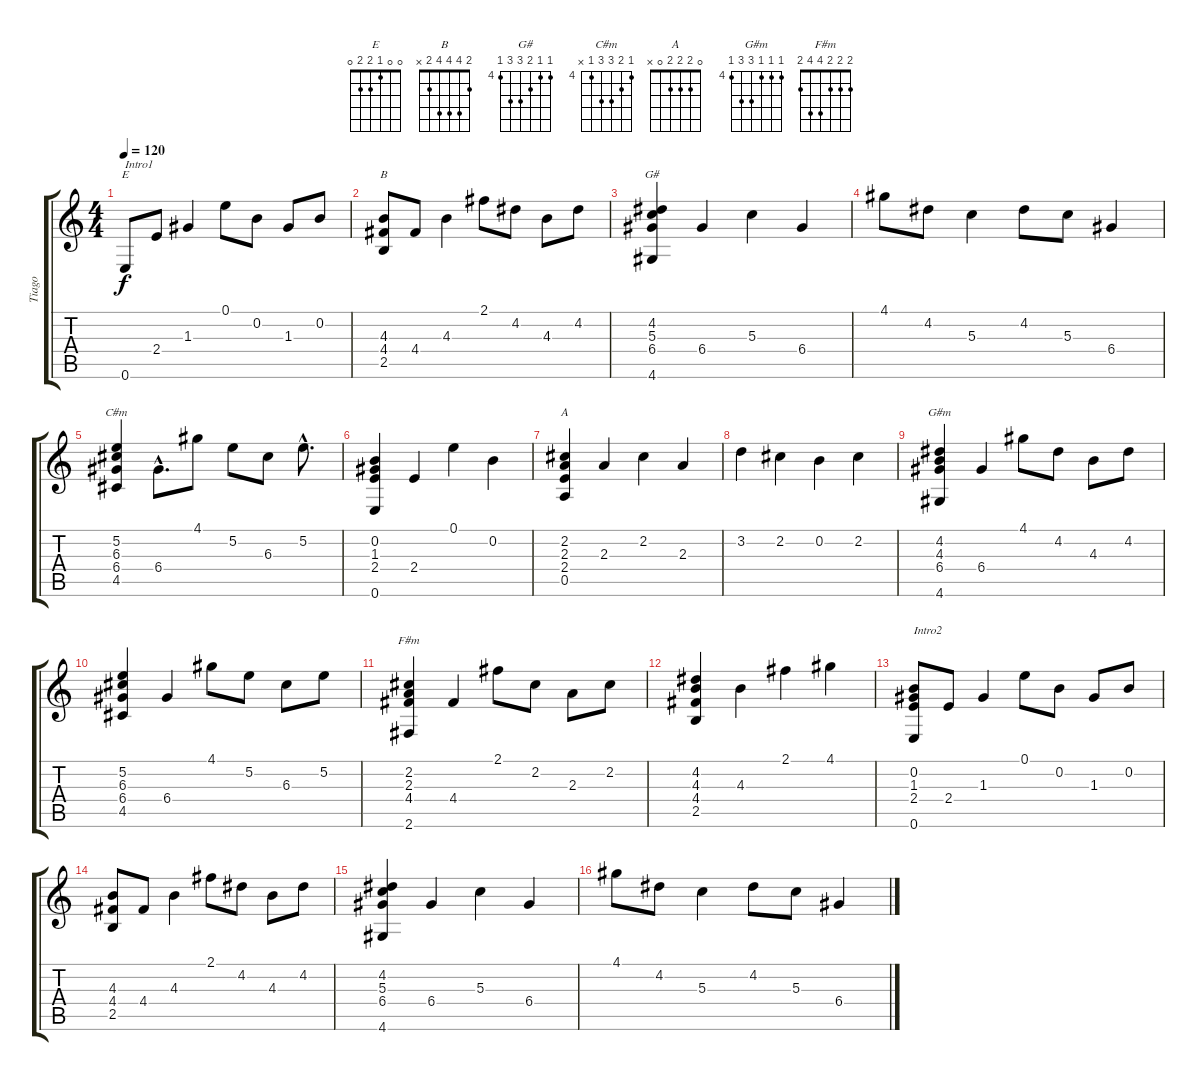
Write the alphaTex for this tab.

\track ("Tiago" "Tiago") {instrument overdrivenguitar}
\staff {score tabs}
\tuning (E4 B3 G3 D3 A2 E2) {hide}
\chord ("E" 0 0 1 2 2 0)
\chord ("B" 2 4 4 4 2 x)
\chord ("G#" 4 4 5 6 6 4) {firstfret 4}
\chord ("C#m" 4 5 6 6 4 x) {firstfret 4}
\chord ("A" 0 2 2 2 0 x)
\chord ("G#m" 4 4 4 6 6 4) {firstfret 4}
\chord ("F#m" 2 2 2 4 4 2)
\ts (4 4)
\tempo 120
\clef g2
\ks c
0.6.8{ch "E" txt "Intro1" dy f instrument overdrivenguitar} 2.4.8 1.3.4 0.1.8 0.2.8 1.3.8 0.2.8 |
(4.3 4.4 2.5).8{ch "B"} 4.4.8 4.3.4 2.1.8 4.2.8 4.3.8 4.2.8 |
(4.2 5.3 6.4 4.6).4{ch "G#"} 6.4.4 5.3.4 6.4.4 |
4.1.8 4.2.8 5.3.4 4.2.8 5.3.8 6.4.4 |
(5.2 6.3 6.4 4.5).4{ch "C#m"} 6.4{hac}.8{d} 4.1.8 5.2.8 6.3.8 5.2{hac}.8{d} |
(0.2 1.3 2.4 0.6).4 2.4.4 0.1.4 0.2.4 |
(2.2 2.3 2.4 0.5).4{ch "A"} 2.3.4 2.2.4 2.3.4 |
3.2.4 2.2.4 0.2.4 2.2.4 |
(4.2 4.3 6.4 4.6).4{ch "G#m"} 6.4.4 4.1.8 4.2.8 4.3.8 4.2.8 |
(5.2 6.3 6.4 4.5).4 6.4.4 4.1.8 5.2.8 6.3.8 5.2.8 |
(2.2 2.3 4.4 2.6).4{ch "F#m"} 4.4.4 2.1.8 2.2.8 2.3.8 2.2.8 |
(4.2 4.3 4.4 2.5).4 4.3.4 2.1.4 4.1.4 |
(0.2 1.3 2.4 0.6).8{txt "Intro2"} 2.4.8 1.3.4 0.1.8 0.2.8 1.3.8 0.2.8 |
(4.3 4.4 2.5).8 4.4.8 4.3.4 2.1.8 4.2.8 4.3.8 4.2.8 |
(4.2 5.3 6.4 4.6).4 6.4.4 5.3.4 6.4.4 |
4.1.8 4.2.8 5.3.4 4.2.8 5.3.8 6.4.4
